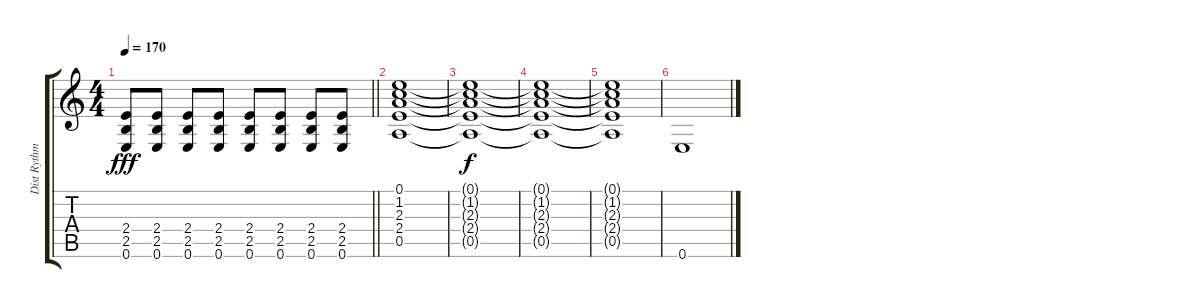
\track ("Dist Rythm" "Dist Rythm") {instrument distortionguitar}
\staff {score tabs}
\tuning (E4 B3 G3 D3 A2 E2) {hide}
\ts (4 4)
\tempo 170
\clef g2
\barLineRight lightlight
\ks c
(2.4 2.5 0.6).8{dy fff} (2.4 2.5 0.6).8 (2.4 2.5 0.6).8 (2.4 2.5 0.6).8 (2.4 2.5 0.6).8 (2.4 2.5 0.6).8 (2.4 2.5 0.6).8 (2.4 2.5 0.6).8 |
(0.1 1.2 2.3 2.4 0.5).1 |
(0.1{t} 1.2{t} 2.3{t} 2.4{t} 0.5{t}).1{dy f} |
(0.1{t} 1.2{t} 2.3{t} 2.4{t} 0.5{t}).1 |
(0.1{t} 1.2{t} 2.3{t} 2.4{t} 0.5{t}).1 |
0.6.1
